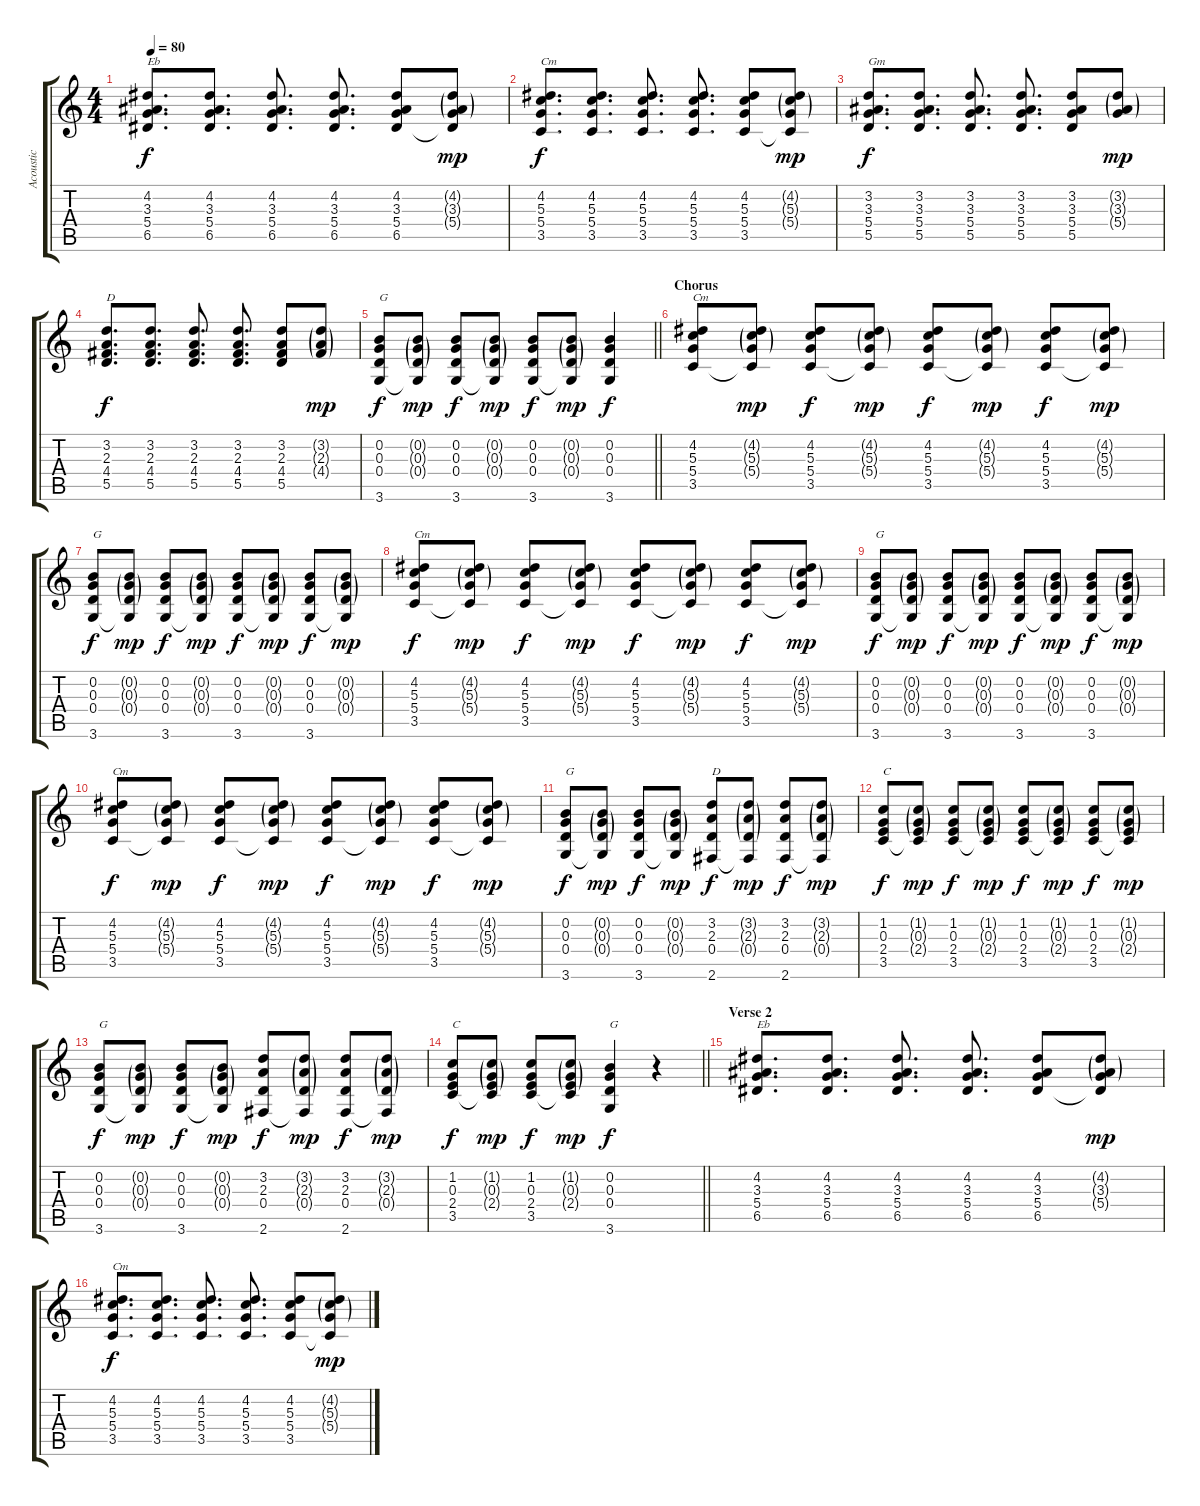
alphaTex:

\track ("Acoustic" "Acoustic") {instrument acousticguitarsteel}
\staff {score tabs}
\tuning (E4 B3 G3 D3 A2 E2) {hide}
\ts (4 4)
\tempo 80
\clef g2
\ks c
(4.2 3.3 5.4 6.5).8{d txt "Eb" dy f} (4.2 3.3 5.4 6.5).8{d} (4.2 3.3 5.4 6.5).8{d} (4.2 3.3 5.4 6.5).8{d} (4.2 3.3 5.4 6.5).8 (4.2{g} 3.3{g} 5.4{g} 6.5{t}).8{dy mp} |
(4.2 5.3 5.4 3.5).8{d txt "Cm" dy f} (4.2 5.3 5.4 3.5).8{d} (4.2 5.3 5.4 3.5).8{d} (4.2 5.3 5.4 3.5).8{d} (4.2 5.3 5.4 3.5).8 (4.2{g} 5.3{g} 5.4{g} 3.5{t}).8{dy mp} |
(3.2 3.3 5.4 5.5).8{d txt "Gm" dy f} (3.2 3.3 5.4 5.5).8{d} (3.2 3.3 5.4 5.5).8{d} (3.2 3.3 5.4 5.5).8{d} (3.2 3.3 5.4 5.5).8 (3.2{g} 3.3{g} 5.4{g}).8{dy mp} |
(3.2 2.3 4.4 5.5).8{d txt "D" dy f} (3.2 2.3 4.4 5.5).8{d} (3.2 2.3 4.4 5.5).8{d} (3.2 2.3 4.4 5.5).8{d} (3.2 2.3 4.4 5.5).8 (3.2{g} 2.3{g} 4.4{g}).8{dy mp} |
\barLineRight lightlight
(0.2 0.3 0.4 3.6).8{txt "G" dy f} (0.2{g} 0.3{g} 0.4{g} 3.6{t}).8{dy mp} (0.2 0.3 0.4 3.6).8{dy f} (0.2{g} 0.3{g} 0.4{g} 3.6{t}).8{dy mp} (0.2 0.3 0.4 3.6).8{dy f} (0.2{g} 0.3{g} 0.4{g} 3.6{t}).8{dy mp} (0.2 0.3 0.4 3.6).4{dy f} |
\section ("" "Chorus")
(4.2 5.3 5.4 3.5).8{txt "Cm"} (4.2{g} 5.3{g} 5.4{g} 3.5{t}).8{dy mp} (4.2 5.3 5.4 3.5).8{dy f} (4.2{g} 5.3{g} 5.4{g} 3.5{t}).8{dy mp} (4.2 5.3 5.4 3.5).8{dy f} (4.2{g} 5.3{g} 5.4{g} 3.5{t}).8{dy mp} (4.2 5.3 5.4 3.5).8{dy f} (4.2{g} 5.3{g} 5.4{g} 3.5{t}).8{dy mp} |
(0.2 0.3 0.4 3.6).8{txt "G" dy f} (0.2{g} 0.3{g} 0.4{g} 3.6{t}).8{dy mp} (0.2 0.3 0.4 3.6).8{dy f} (0.2{g} 0.3{g} 0.4{g} 3.6{t}).8{dy mp} (0.2 0.3 0.4 3.6).8{dy f} (0.2{g} 0.3{g} 0.4{g} 3.6{t}).8{dy mp} (0.2 0.3 0.4 3.6).8{dy f} (0.2{g} 0.3{g} 0.4{g} 3.6{t}).8{dy mp} |
(4.2 5.3 5.4 3.5).8{txt "Cm" dy f} (4.2{g} 5.3{g} 5.4{g} 3.5{t}).8{dy mp} (4.2 5.3 5.4 3.5).8{dy f} (4.2{g} 5.3{g} 5.4{g} 3.5{t}).8{dy mp} (4.2 5.3 5.4 3.5).8{dy f} (4.2{g} 5.3{g} 5.4{g} 3.5{t}).8{dy mp} (4.2 5.3 5.4 3.5).8{dy f} (4.2{g} 5.3{g} 5.4{g} 3.5{t}).8{dy mp} |
(0.2 0.3 0.4 3.6).8{txt "G" dy f} (0.2{g} 0.3{g} 0.4{g} 3.6{t}).8{dy mp} (0.2 0.3 0.4 3.6).8{dy f} (0.2{g} 0.3{g} 0.4{g} 3.6{t}).8{dy mp} (0.2 0.3 0.4 3.6).8{dy f} (0.2{g} 0.3{g} 0.4{g} 3.6{t}).8{dy mp} (0.2 0.3 0.4 3.6).8{dy f} (0.2{g} 0.3{g} 0.4{g} 3.6{t}).8{dy mp} |
(4.2 5.3 5.4 3.5).8{txt "Cm" dy f} (4.2{g} 5.3{g} 5.4{g} 3.5{t}).8{dy mp} (4.2 5.3 5.4 3.5).8{dy f} (4.2{g} 5.3{g} 5.4{g} 3.5{t}).8{dy mp} (4.2 5.3 5.4 3.5).8{dy f} (4.2{g} 5.3{g} 5.4{g} 3.5{t}).8{dy mp} (4.2 5.3 5.4 3.5).8{dy f} (4.2{g} 5.3{g} 5.4{g} 3.5{t}).8{dy mp} |
(0.2 0.3 0.4 3.6).8{txt "G" dy f} (0.2{g} 0.3{g} 0.4{g} 3.6{t}).8{dy mp} (0.2 0.3 0.4 3.6).8{dy f} (0.2{g} 0.3{g} 0.4{g} 3.6{t}).8{dy mp} (3.2 2.3 0.4 2.6).8{txt "D" dy f} (3.2{g} 2.3{g} 0.4{g} 2.6{t}).8{dy mp} (3.2 2.3 0.4 2.6).8{dy f} (3.2{g} 2.3{g} 0.4{g} 2.6{t}).8{dy mp} |
(1.2 0.3 2.4 3.5).8{txt "C" dy f} (1.2{g} 0.3{g} 2.4{g} 3.5{t}).8{dy mp} (1.2 0.3 2.4 3.5).8{dy f} (1.2{g} 0.3{g} 2.4{g} 3.5{t}).8{dy mp} (1.2 0.3 2.4 3.5).8{dy f} (1.2{g} 0.3{g} 2.4{g} 3.5{t}).8{dy mp} (1.2 0.3 2.4 3.5).8{dy f} (1.2{g} 0.3{g} 2.4{g} 3.5{t}).8{dy mp} |
(0.2 0.3 0.4 3.6).8{txt "G" dy f} (0.2{g} 0.3{g} 0.4{g} 3.6{t}).8{dy mp} (0.2 0.3 0.4 3.6).8{dy f} (0.2{g} 0.3{g} 0.4{g} 3.6{t}).8{dy mp} (3.2 2.3 0.4 2.6).8{dy f} (3.2{g} 2.3{g} 0.4{g} 2.6{t}).8{dy mp} (3.2 2.3 0.4 2.6).8{dy f} (3.2{g} 2.3{g} 0.4{g} 2.6{t}).8{dy mp} |
\barLineRight lightlight
(1.2 0.3 2.4 3.5).8{txt "C" dy f} (1.2{g} 0.3{g} 2.4{g} 3.5{t}).8{dy mp} (1.2 0.3 2.4 3.5).8{dy f} (1.2{g} 0.3{g} 2.4{g} 3.5{t}).8{dy mp} (0.2 0.3 0.4 3.6).4{txt "G" dy f} r.4 |
\section ("" "Verse 2")
(4.2 3.3 5.4 6.5).8{d txt "Eb"} (4.2 3.3 5.4 6.5).8{d} (4.2 3.3 5.4 6.5).8{d} (4.2 3.3 5.4 6.5).8{d} (4.2 3.3 5.4 6.5).8 (4.2{g} 3.3{g} 5.4{g} 6.5{t}).8{dy mp} |
(4.2 5.3 5.4 3.5).8{d txt "Cm" dy f} (4.2 5.3 5.4 3.5).8{d} (4.2 5.3 5.4 3.5).8{d} (4.2 5.3 5.4 3.5).8{d} (4.2 5.3 5.4 3.5).8 (4.2{g} 5.3{g} 5.4{g} 3.5{t}).8{dy mp}
